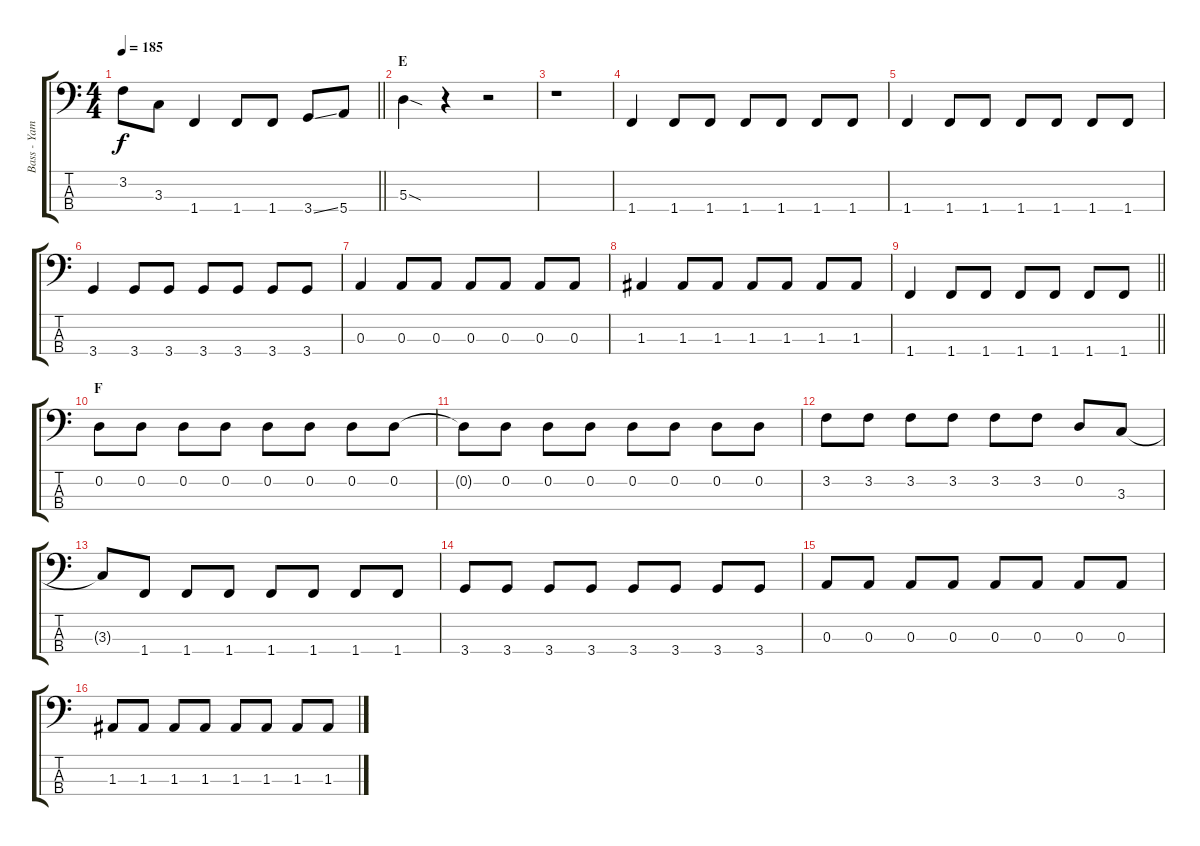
\track ("Bass - Yamada" "Bass - Yam") {instrument electricbasspick}
\staff {score tabs}
\tuning (G2 D2 A1 E1) {hide}
\ts (4 4)
\tempo 185
\clef f4
\barLineRight lightlight
\ks c
3.2{t}.8{dy f} 3.3.8 1.4.4 1.4.8 1.4.8 3.4{ss}.8 5.4.8 |
\section ("" "E")
5.3{sod}.4 r.4 r.2 |
r.1 |
1.4.4 1.4.8 1.4.8 1.4.8 1.4.8 1.4.8 1.4.8 |
1.4.4 1.4.8 1.4.8 1.4.8 1.4.8 1.4.8 1.4.8 |
3.4.4 3.4.8 3.4.8 3.4.8 3.4.8 3.4.8 3.4.8 |
0.3.4 0.3.8 0.3.8 0.3.8 0.3.8 0.3.8 0.3.8 |
1.3.4 1.3.8 1.3.8 1.3.8 1.3.8 1.3.8 1.3.8 |
\barLineRight lightlight
1.4.4 1.4.8 1.4.8 1.4.8 1.4.8 1.4.8 1.4.8 |
\section ("" "F")
0.2.8 0.2.8 0.2.8 0.2.8 0.2.8 0.2.8 0.2.8 0.2.8 |
0.2{t}.8 0.2.8 0.2.8 0.2.8 0.2.8 0.2.8 0.2.8 0.2.8 |
3.2.8 3.2.8 3.2.8 3.2.8 3.2.8 3.2.8 0.2.8 3.3.8 |
3.3{t}.8 1.4.8 1.4.8 1.4.8 1.4.8 1.4.8 1.4.8 1.4.8 |
3.4.8 3.4.8 3.4.8 3.4.8 3.4.8 3.4.8 3.4.8 3.4.8 |
0.3.8 0.3.8 0.3.8 0.3.8 0.3.8 0.3.8 0.3.8 0.3.8 |
1.3.8 1.3.8 1.3.8 1.3.8 1.3.8 1.3.8 1.3.8 1.3.8
